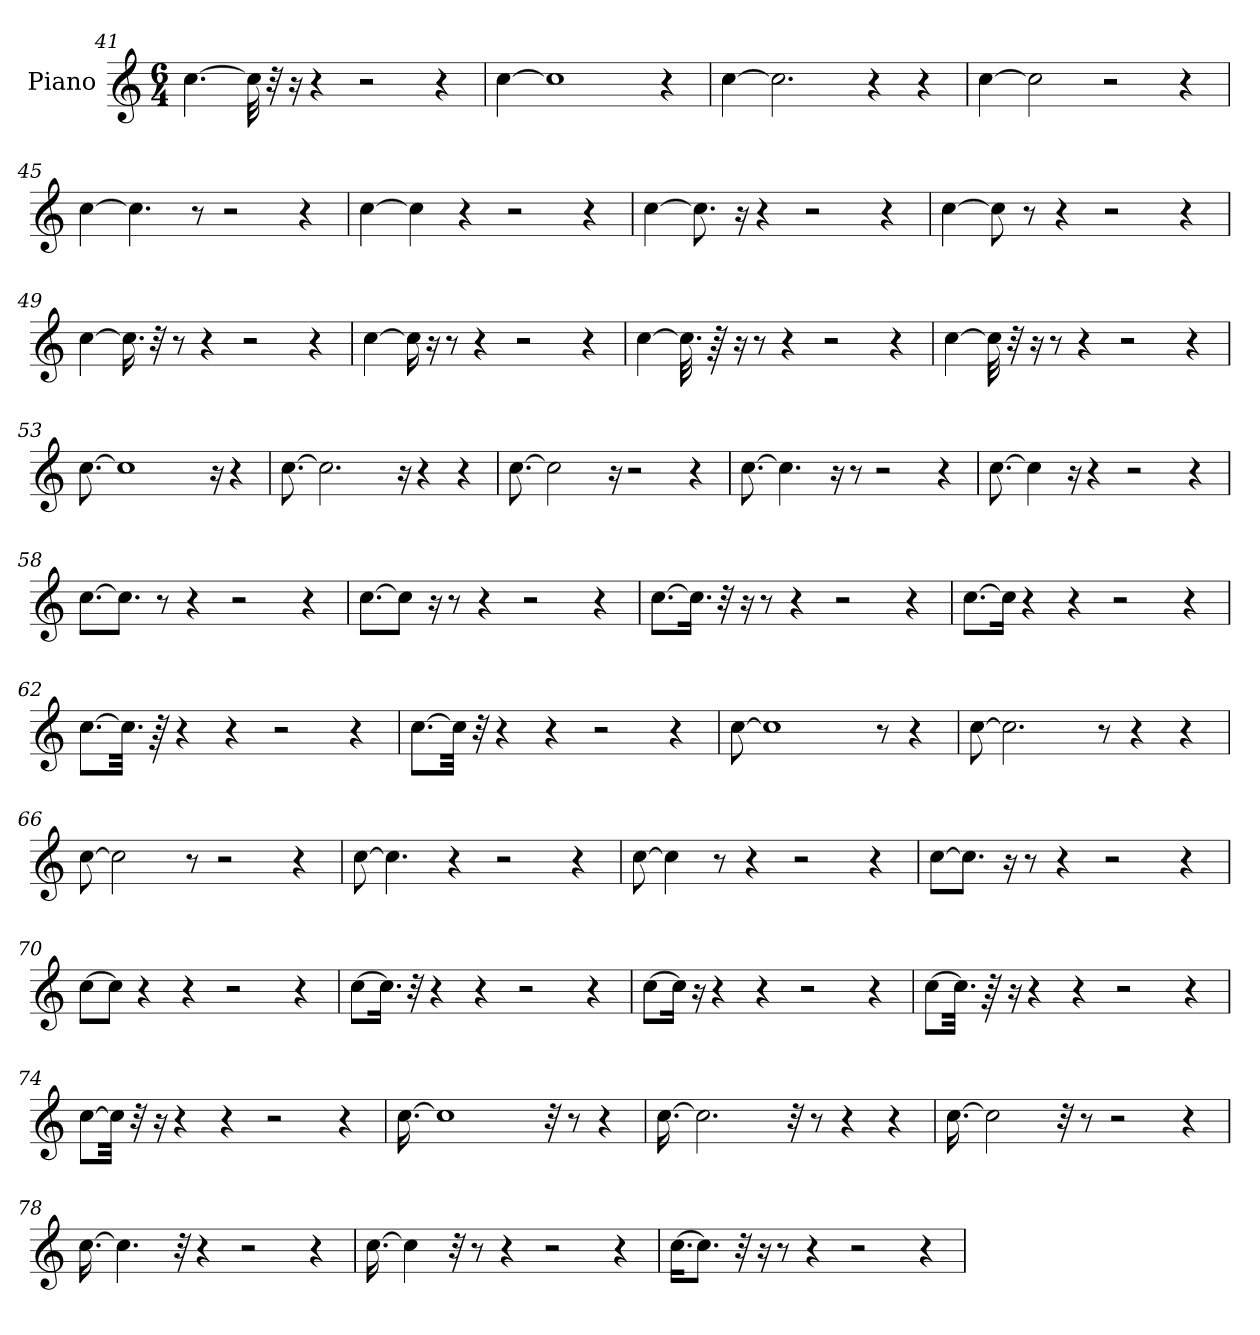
**kern
*part1
*staff1
*I"Piano
*I'Pno.
*clefG2
*k[]
*M6/4
=41
[4.cc\
32cc\]
32r
16r
4r
2r
4r
=42
[4cc\
1cc]
4r
=43
[4cc\
2.cc\]
4r
4r
=44
[4cc\
2cc\]
2r
4r
=45
[4cc\
4.cc\]
8r
2r
4r
=46
[4cc\
4cc\]
4r
2r
4r
=47
[4cc\
8.cc\]
16r
4r
2r
4r
=48
[4cc\
8cc\]
8r
4r
2r
4r
=49
[4cc\
16.cc\]
32r
8r
4r
2r
4r
=50
[4cc\
16cc\]
16r
8r
4r
2r
4r
=51
[4cc\
32.cc\]
64r
16r
8r
4r
2r
4r
=52
[4cc\
32cc\]
32r
16r
8r
4r
2r
4r
=53
[8.cc\
1cc]
16r
4r
=54
[8.cc\
2.cc\]
16r
4r
4r
=55
[8.cc\
2cc\]
16r
2r
4r
=56
[8.cc\
4.cc\]
16r
8r
2r
4r
=57
[8.cc\
4cc\]
16r
4r
2r
4r
=58
[8.cc\L
8.cc\J]
8r
4r
2r
4r
=59
[8.cc\L
8cc\J]
16r
8r
4r
2r
4r
=60
[8.cc\L
16.cc\Jk]
32r
16r
8r
4r
2r
4r
=61
[8.cc\L
16cc\Jk]
4r
4r
2r
4r
=62
[8.cc\L
32.cc\Jkk]
64r
4r
4r
2r
4r
=63
[8.cc\L
32cc\Jkk]
32r
4r
4r
2r
4r
=64
[8cc\
1cc]
8r
4r
=65
[8cc\
2.cc\]
8r
4r
4r
=66
[8cc\
2cc\]
8r
2r
4r
=67
[8cc\
4.cc\]
4r
2r
4r
=68
[8cc\
4cc\]
8r
4r
2r
4r
=69
[8cc\L
8.cc\J]
16r
8r
4r
2r
4r
=70
[8cc\L
8cc\J]
4r
4r
2r
4r
=71
[8cc\L
16.cc\Jk]
32r
4r
4r
2r
4r
=72
[8cc\L
16cc\Jk]
16r
4r
4r
2r
4r
=73
[8cc\L
32.cc\Jkk]
64r
16r
4r
4r
2r
4r
=74
[8cc\L
32cc\Jkk]
32r
16r
4r
4r
2r
4r
=75
[16.cc\
1cc]
32r
8r
4r
=76
[16.cc\
2.cc\]
32r
8r
4r
4r
=77
[16.cc\
2cc\]
32r
8r
2r
4r
=78
[16.cc\
4.cc\]
32r
4r
2r
4r
=79
[16.cc\
4cc\]
32r
8r
4r
2r
4r
=80
[16.cc\KL
8.cc\J]
32r
16r
8r
4r
2r
4r
=
*-
